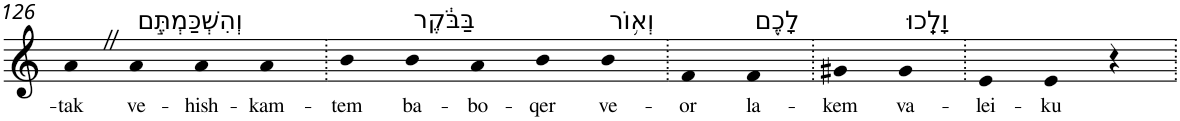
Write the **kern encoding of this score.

**kern	**text
*part1	*part1
*staff1	*staff1
*I"Piano	*
*I'Pno	*
!!LO:PB:g=z
*clefG2	*
*k[]	*
=126	=126
!	!LO:LY:b
4aZ	-tak
!LO:TX:a:t=וְהִשְׁכַּמְתֶּ֣ם	!
!	!LO:LY:b
4a	ve-
!	!LO:LY:b
4a	-hish-
!	!LO:LY:b
4a	-kam-
=127.	=127.
!	!LO:LY:b
4b	-tem
!LO:TX:a:t=בַּבֹּ֔קֶר	!
!	!LO:LY:b
4b	ba-
!	!LO:LY:b
4a	-bo-
!	!LO:LY:b
4b	-qer
!LO:TX:a:t=וְא֥וֹר	!
!	!LO:LY:b
4b	ve-
=128.	=128.
!	!LO:LY:b
4f	-or
!LO:TX:a:t=לָכֶ֖ם	!
!	!LO:LY:b
4f	la-
=129.	=129.
!	!LO:LY:b
4g#X	-kem
!LO:TX:a:t=וָלֵֽכוּ	!
!	!LO:LY:b
4g#	va-
=130.	=130.
!	!LO:LY:b
4e	-lei-
!	!LO:LY:b
4e	-ku
4r	.
=.	=.
*-	*-
